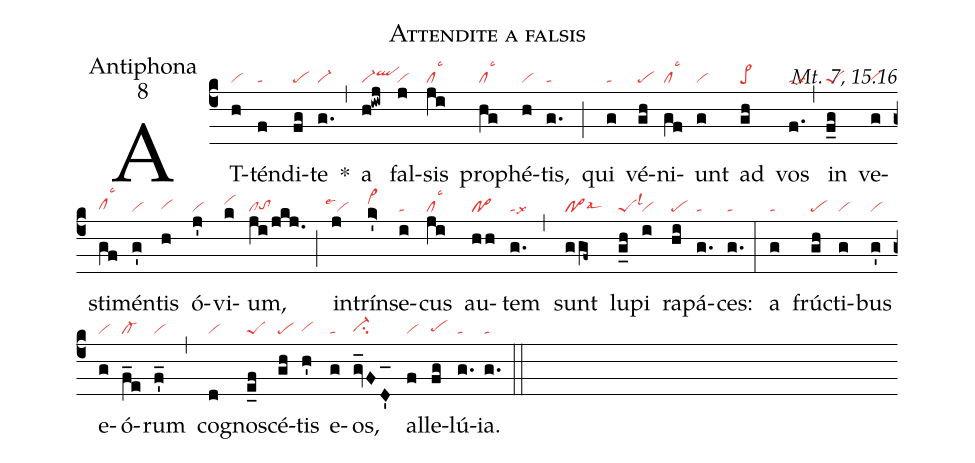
name:Attendite a falsis;
office-part:Antiphona;
mode:8;
commentary:Mt. 7, 15.16;
nabc-lines:1;
%%
(c4)
AT(h|vi)tén(f|ta)di(fg|pe)te(g.|vi-) *(,)
a(h!iwj|vi-qlhi) fal(j|vi)sis(ji|cllsc3) pro(hg|cllsc3)phé(h|vi)tis,(g.|ta) (;)
qui(g|ta) vé(gh|pe)ni(gf|cllsc3)unt(g|vi) ad(gh|pe>) vos(f.|talsx6) (,)
in(f_g|peS) ve(g|vihg)sti(gf|clhglsc3)mén(g'|vi)tis(h|vihg) ó(j'|vi)vi(k|vihi)um,(ji/jkj.|cltohg) (;)
in(j|``vilse1)trín(k>'|vi>hi)se(i|ta)cus(ji|cllsc3) au(hh|po>)tem(g.|talsx6) (,)
sunt(ggf~|po>lsal6) lu(g_h|peSlsl3)pi(i|vi) ra(hi|pe)pá(g.|ta)ces:(g.|ta) (:)
a(g|ta) frú(gh|pe)cti(g|vi)bus(g'|vi) e(g|vi)ó(f_e|cl-)rum(f'_|vi) (,)
co(d|vi)gno(e_f|peS)scé(gh|pe)tis(h'|vihg) e(g|ta)os,(gv_FD'_|ci-hg) al(f|vi)le(fg|pehg)lú(g.|ta)ia.(g.|ta) (::)
